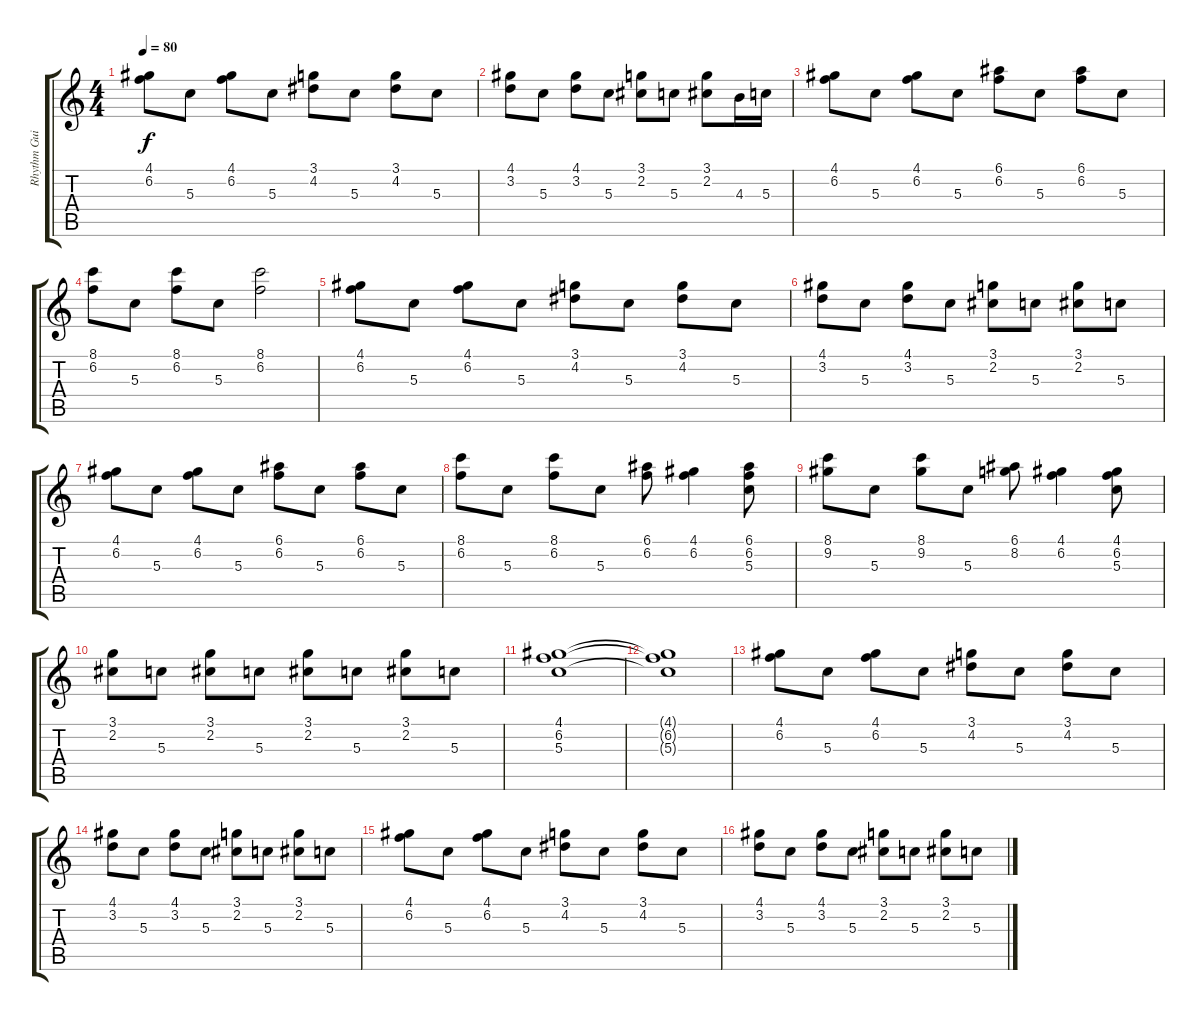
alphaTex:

\track ("Rhythm Guitar 2" "Rhythm Gui") {instrument acousticguitarsteel}
\staff {score tabs}
\tuning (E4 B3 G3 D3 A2 E2) {hide}
\ts (4 4)
\tempo 80
\clef g2
\ks c
(4.1 6.2).8{dy f instrument acousticguitarsteel} 5.3.8 (4.1 6.2).8 5.3.8 (3.1 4.2).8 5.3.8 (3.1 4.2).8 5.3.8 |
(4.1 3.2).8 5.3.8 (4.1 3.2).8 5.3.8 (3.1 2.2).8 5.3.8 (3.1 2.2).8 4.3.16 5.3.16 |
(4.1 6.2).8 5.3.8 (4.1 6.2).8 5.3.8 (6.1 6.2).8 5.3.8 (6.1 6.2).8 5.3.8 |
(8.1 6.2).8 5.3.8 (8.1 6.2).8 5.3.8 (8.1 6.2).2 |
(4.1 6.2).8 5.3.8 (4.1 6.2).8 5.3.8 (3.1 4.2).8 5.3.8 (3.1 4.2).8 5.3.8 |
(4.1 3.2).8 5.3.8 (4.1 3.2).8 5.3.8 (3.1 2.2).8 5.3.8 (3.1 2.2).8 5.3.8 |
(4.1 6.2).8 5.3.8 (4.1 6.2).8 5.3.8 (6.1 6.2).8 5.3.8 (6.1 6.2).8 5.3.8 |
(8.1 6.2).8 5.3.8 (8.1 6.2).8 5.3.8 (6.1 6.2).8 (4.1 6.2).4 (6.1 6.2 5.3).8 |
(8.1 9.2).8 5.3.8 (8.1 9.2).8 5.3.8 (6.1 8.2).8 (4.1 6.2).4 (4.1 6.2 5.3).8 |
(3.1 2.2).8 5.3.8 (3.1 2.2).8 5.3.8 (3.1 2.2).8 5.3.8 (3.1 2.2).8 5.3.8 |
(4.1 6.2 5.3).1 |
(4.1{t} 6.2{t} 5.3{t}).1 |
(4.1 6.2).8 5.3.8 (4.1 6.2).8 5.3.8 (3.1 4.2).8 5.3.8 (3.1 4.2).8 5.3.8 |
(4.1 3.2).8 5.3.8 (4.1 3.2).8 5.3.8 (3.1 2.2).8 5.3.8 (3.1 2.2).8 5.3.8 |
(4.1 6.2).8 5.3.8 (4.1 6.2).8 5.3.8 (3.1 4.2).8 5.3.8 (3.1 4.2).8 5.3.8 |
(4.1 3.2).8 5.3.8 (4.1 3.2).8 5.3.8 (3.1 2.2).8 5.3.8 (3.1 2.2).8 5.3.8
